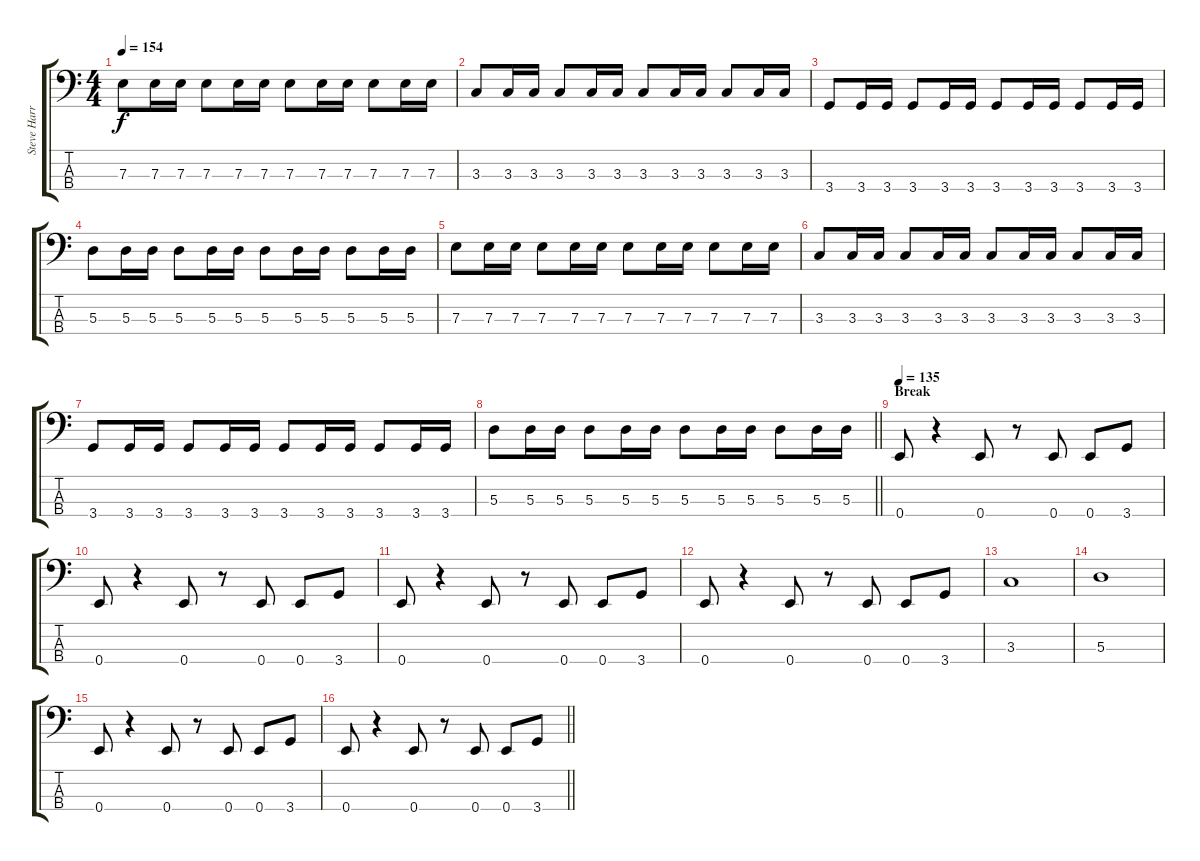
\track ("Steve Harris" "Steve Harr") {instrument electricbassfinger}
\staff {score tabs}
\tuning (G2 D2 A1 E1) {hide}
\ts (4 4)
\tempo 154
\clef f4
\ks c
7.3.8{dy f} 7.3.16 7.3.16 7.3.8 7.3.16 7.3.16 7.3.8 7.3.16 7.3.16 7.3.8 7.3.16 7.3.16 |
3.3.8 3.3.16 3.3.16 3.3.8 3.3.16 3.3.16 3.3.8 3.3.16 3.3.16 3.3.8 3.3.16 3.3.16 |
3.4.8 3.4.16 3.4.16 3.4.8 3.4.16 3.4.16 3.4.8 3.4.16 3.4.16 3.4.8 3.4.16 3.4.16 |
5.3.8 5.3.16 5.3.16 5.3.8 5.3.16 5.3.16 5.3.8 5.3.16 5.3.16 5.3.8 5.3.16 5.3.16 |
7.3.8 7.3.16 7.3.16 7.3.8 7.3.16 7.3.16 7.3.8 7.3.16 7.3.16 7.3.8 7.3.16 7.3.16 |
3.3.8 3.3.16 3.3.16 3.3.8 3.3.16 3.3.16 3.3.8 3.3.16 3.3.16 3.3.8 3.3.16 3.3.16 |
3.4.8 3.4.16 3.4.16 3.4.8 3.4.16 3.4.16 3.4.8 3.4.16 3.4.16 3.4.8 3.4.16 3.4.16 |
\barLineRight lightlight
5.3.8 5.3.16 5.3.16 5.3.8 5.3.16 5.3.16 5.3.8 5.3.16 5.3.16 5.3.8 5.3.16 5.3.16 |
\section ("" "Break")
\tempo 135
0.4.8 r.4 0.4.8 r.8 0.4.8 0.4.8 3.4.8 |
0.4.8 r.4 0.4.8 r.8 0.4.8 0.4.8 3.4.8 |
0.4.8 r.4 0.4.8 r.8 0.4.8 0.4.8 3.4.8 |
0.4.8 r.4 0.4.8 r.8 0.4.8 0.4.8 3.4.8 |
3.3.1 |
5.3.1 |
0.4.8 r.4 0.4.8 r.8 0.4.8 0.4.8 3.4.8 |
\barLineRight lightlight
0.4.8 r.4 0.4.8 r.8 0.4.8 0.4.8 3.4.8
